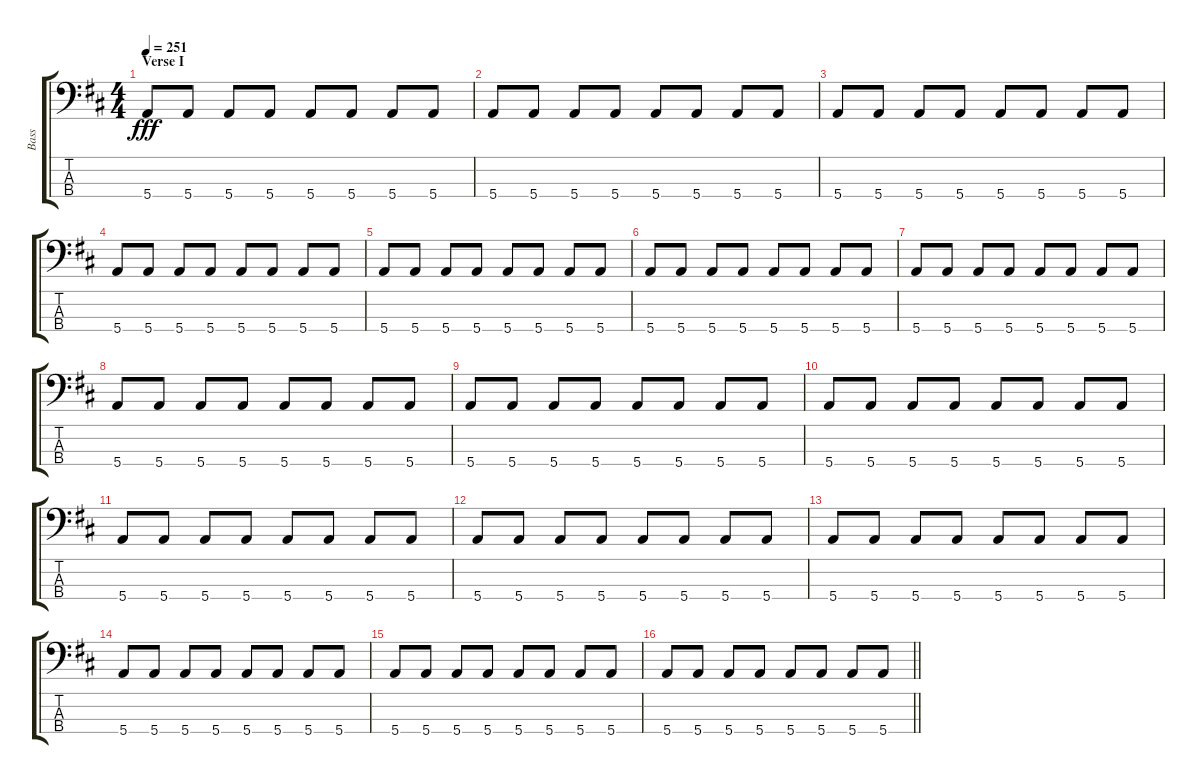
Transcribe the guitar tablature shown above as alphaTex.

\track ("Bass" "Bass") {instrument electricbassfinger}
\staff {score tabs}
\tuning (G2 D2 A1 E1) {hide}
\ts (4 4)
\section ("" "Verse I")
\tempo 251
\clef f4
\ks d
5.4.8{dy fff} 5.4.8 5.4.8 5.4.8 5.4.8 5.4.8 5.4.8 5.4.8 |
5.4.8 5.4.8 5.4.8 5.4.8 5.4.8 5.4.8 5.4.8 5.4.8 |
5.4.8 5.4.8 5.4.8 5.4.8 5.4.8 5.4.8 5.4.8 5.4.8 |
5.4.8 5.4.8 5.4.8 5.4.8 5.4.8 5.4.8 5.4.8 5.4.8 |
5.4.8 5.4.8 5.4.8 5.4.8 5.4.8 5.4.8 5.4.8 5.4.8 |
5.4.8 5.4.8 5.4.8 5.4.8 5.4.8 5.4.8 5.4.8 5.4.8 |
5.4.8 5.4.8 5.4.8 5.4.8 5.4.8 5.4.8 5.4.8 5.4.8 |
5.4.8 5.4.8 5.4.8 5.4.8 5.4.8 5.4.8 5.4.8 5.4.8 |
5.4.8 5.4.8 5.4.8 5.4.8 5.4.8 5.4.8 5.4.8 5.4.8 |
5.4.8 5.4.8 5.4.8 5.4.8 5.4.8 5.4.8 5.4.8 5.4.8 |
5.4.8 5.4.8 5.4.8 5.4.8 5.4.8 5.4.8 5.4.8 5.4.8 |
5.4.8 5.4.8 5.4.8 5.4.8 5.4.8 5.4.8 5.4.8 5.4.8 |
5.4.8 5.4.8 5.4.8 5.4.8 5.4.8 5.4.8 5.4.8 5.4.8 |
5.4.8 5.4.8 5.4.8 5.4.8 5.4.8 5.4.8 5.4.8 5.4.8 |
5.4.8 5.4.8 5.4.8 5.4.8 5.4.8 5.4.8 5.4.8 5.4.8 |
\barLineRight lightlight
5.4.8 5.4.8 5.4.8 5.4.8 5.4.8 5.4.8 5.4.8 5.4.8
